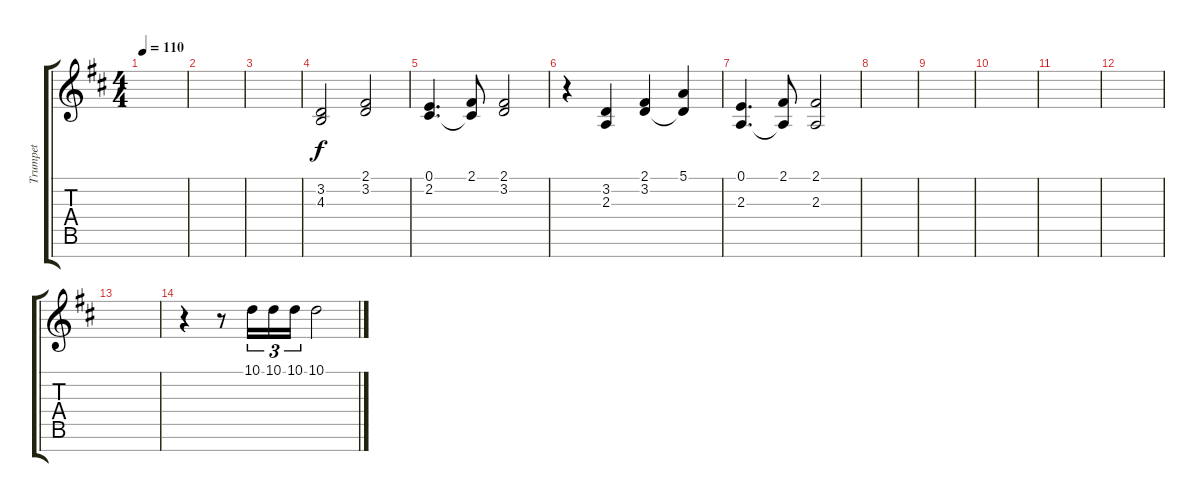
\track ("Trumpet" "Trumpet") {instrument brasssection}
\staff {score tabs}
\tuning (E4 B3 G3 D3 A2 E2 B1) {hide}
\ts (4 4)
\tempo 110
\clef g2
\ks d
|
|
|
(3.2 4.3).2 (2.1 3.2).2 |
(0.1 2.2).4{d} (2.1 2.2{t}).8 (2.1 3.2).2 |
r.4 (3.2 2.3).4 (2.1 3.2).4 (5.1 3.2{t}).4 |
(0.1 2.3).4{d} (2.1 2.3{t}).8 (2.1 2.3).2 |
|
|
|
|
|
|
r.4 r.8 10.1.16{tu (3 2)} 10.1.16{tu (3 2)} 10.1.16{tu (3 2)} 10.1.2
